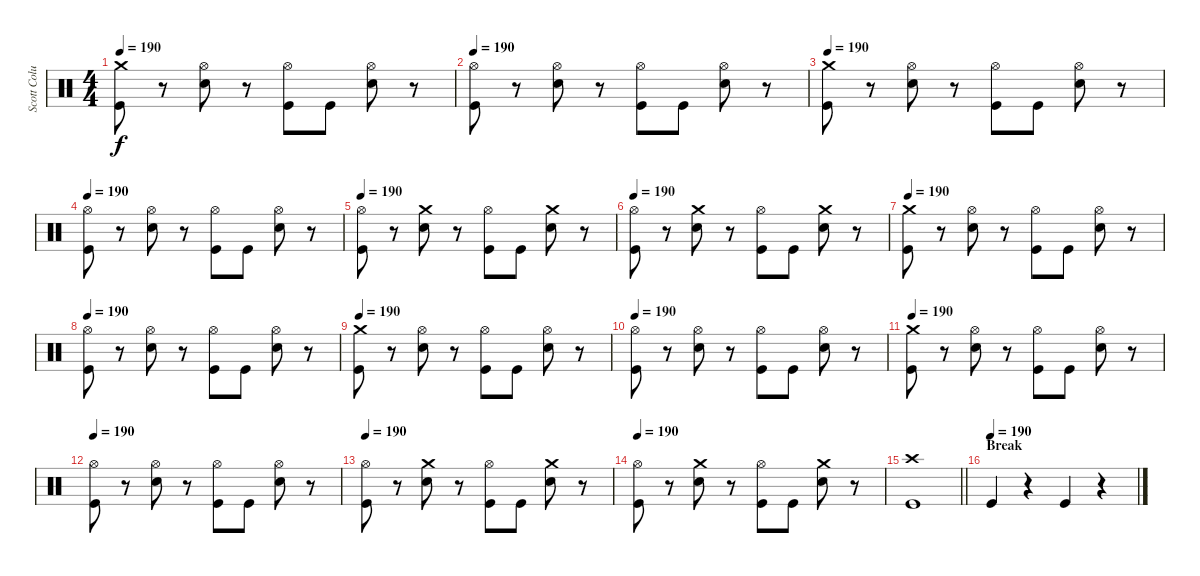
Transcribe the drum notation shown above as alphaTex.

\track ("Scott Columbus" "Scott Colu") {instrument percussion}
\staff {score}
\articulation defaults
\ts (4 4)
\tempo 190
\clef neutral
\ks c
("Crash medium (hit)" "Kick (hit)").8{dy f} r.8 ("Hi-Hat (open)" "Snare (hit) 2").8 r.8 ("Hi-Hat (open)" "Kick (hit)").8 "Kick (hit)".8 ("Hi-Hat (open)" "Snare (hit) 2").8 r.8 |
\tempo 190
("Hi-Hat (open)" "Kick (hit)").8 r.8 ("Hi-Hat (open)" "Snare (hit) 2").8 r.8 ("Hi-Hat (open)" "Kick (hit)").8 "Kick (hit)".8 ("Hi-Hat (open)" "Snare (hit) 2").8 r.8 |
\tempo 190
("Crash medium (hit)" "Kick (hit)").8 r.8 ("Hi-Hat (open)" "Snare (hit) 2").8 r.8 ("Hi-Hat (open)" "Kick (hit)").8 "Kick (hit)".8 ("Hi-Hat (open)" "Snare (hit) 2").8 r.8 |
\tempo 190
("Hi-Hat (open)" "Kick (hit)").8 r.8 ("Hi-Hat (open)" "Snare (hit) 2").8 r.8 ("Hi-Hat (open)" "Kick (hit)").8 "Kick (hit)".8 ("Hi-Hat (open)" "Snare (hit) 2").8 r.8 |
\tempo 190
("Hi-Hat (open)" "Kick (hit)").8 r.8 ("Crash medium (hit)" "Snare (hit) 2").8 r.8 ("Hi-Hat (open)" "Kick (hit)").8 "Kick (hit)".8 ("Crash medium (hit)" "Snare (hit) 2").8 r.8 |
\tempo 190
("Hi-Hat (open)" "Kick (hit)").8 r.8 ("Crash medium (hit)" "Snare (hit) 2").8 r.8 ("Hi-Hat (open)" "Kick (hit)").8 "Kick (hit)".8 ("Crash medium (hit)" "Snare (hit) 2").8 r.8 |
\tempo 190
("Crash medium (hit)" "Kick (hit)").8 r.8 ("Hi-Hat (open)" "Snare (hit) 2").8 r.8 ("Hi-Hat (open)" "Kick (hit)").8 "Kick (hit)".8 ("Hi-Hat (open)" "Snare (hit) 2").8 r.8 |
\tempo 190
("Hi-Hat (open)" "Kick (hit)").8 r.8 ("Hi-Hat (open)" "Snare (hit) 2").8 r.8 ("Hi-Hat (open)" "Kick (hit)").8 "Kick (hit)".8 ("Hi-Hat (open)" "Snare (hit) 2").8 r.8 |
\tempo 190
("Crash medium (hit)" "Kick (hit)").8 r.8 ("Hi-Hat (open)" "Snare (hit) 2").8 r.8 ("Hi-Hat (open)" "Kick (hit)").8 "Kick (hit)".8 ("Hi-Hat (open)" "Snare (hit) 2").8 r.8 |
\tempo 190
("Hi-Hat (open)" "Kick (hit)").8 r.8 ("Hi-Hat (open)" "Snare (hit) 2").8 r.8 ("Hi-Hat (open)" "Kick (hit)").8 "Kick (hit)".8 ("Hi-Hat (open)" "Snare (hit) 2").8 r.8 |
\tempo 190
("Crash medium (hit)" "Kick (hit)").8 r.8 ("Hi-Hat (open)" "Snare (hit) 2").8 r.8 ("Hi-Hat (open)" "Kick (hit)").8 "Kick (hit)".8 ("Hi-Hat (open)" "Snare (hit) 2").8 r.8 |
\tempo 190
("Hi-Hat (open)" "Kick (hit)").8 r.8 ("Hi-Hat (open)" "Snare (hit) 2").8 r.8 ("Hi-Hat (open)" "Kick (hit)").8 "Kick (hit)".8 ("Hi-Hat (open)" "Snare (hit) 2").8 r.8 |
\tempo 190
("Hi-Hat (open)" "Kick (hit)").8 r.8 ("Crash medium (hit)" "Snare (hit) 2").8 r.8 ("Hi-Hat (open)" "Kick (hit)").8 "Kick (hit)".8 ("Crash medium (hit)" "Snare (hit) 2").8 r.8 |
\tempo 190
("Hi-Hat (open)" "Kick (hit)").8 r.8 ("Crash medium (hit)" "Snare (hit) 2").8 r.8 ("Hi-Hat (open)" "Kick (hit)").8 "Kick (hit)".8 ("Crash medium (hit)" "Snare (hit) 2").8 r.8 |
\barLineRight lightlight
("Crash high (hit)" "Kick (hit)").1 |
\section ("" "Break")
\tempo (190)
"Kick (hit)".4 r.4 "Kick (hit)".4 r.4
